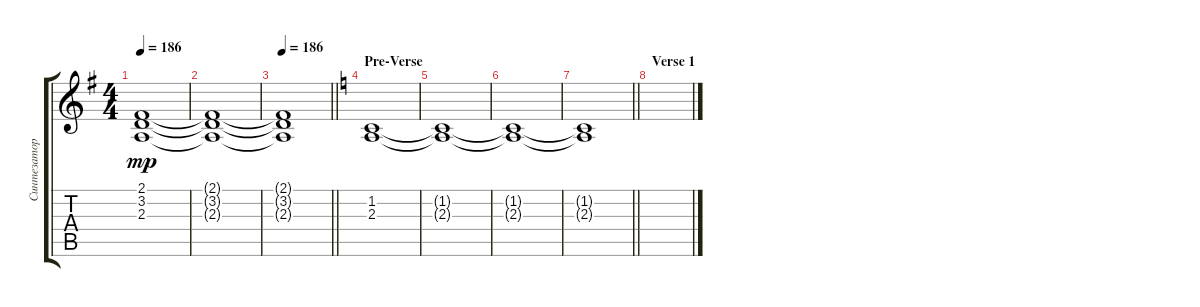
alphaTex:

\track ("Синтезатор 1" "Синтезатор") {instrument stringensemble1}
\staff {score tabs}
\tuning (E4 B3 G3 D3 A2 E2) {hide}
\ts (4 4)
\tempo 186
\clef g2
\ks eminor
(2.1{t} 3.2{t} 2.3{t}).1{dy mp} |
(2.1{t} 3.2{t} 2.3{t}).1 |
\tempo 186
\barLineRight lightlight
(2.1{t} 3.2{t} 2.3{t}).1 |
\section ("" "Pre-Verse")
\ks aminor
(1.2 2.3).1{volume 0} |
(1.2{t} 2.3{t}).1 |
(1.2{t} 2.3{t}).1 |
\barLineRight lightlight
(1.2{t} 2.3{t}).1 |
\section ("" "Verse 1")
